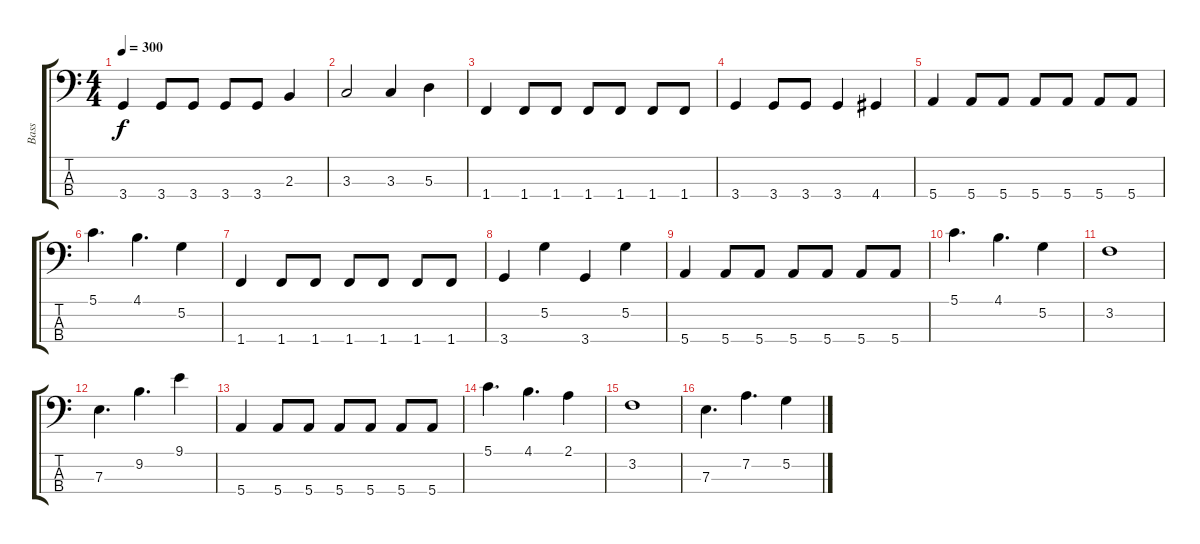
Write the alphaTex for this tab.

\track ("Bass" "Bass") {instrument electricbassfinger}
\staff {score tabs}
\tuning (G2 D2 A1 E1) {hide}
\ts (4 4)
\tempo 300
\clef f4
\ks c
3.4.4{dy f} 3.4.8 3.4.8 3.4.8 3.4.8 2.3.4 |
3.3.2 3.3.4 5.3.4 |
1.4.4 1.4.8 1.4.8 1.4.8 1.4.8 1.4.8 1.4.8 |
3.4.4 3.4.8 3.4.8 3.4.4 4.4.4 |
5.4.4 5.4.8 5.4.8 5.4.8 5.4.8 5.4.8 5.4.8 |
5.1.4{d} 4.1.4{d} 5.2.4 |
1.4.4 1.4.8 1.4.8 1.4.8 1.4.8 1.4.8 1.4.8 |
3.4.4 5.2.4 3.4.4 5.2.4 |
5.4.4 5.4.8 5.4.8 5.4.8 5.4.8 5.4.8 5.4.8 |
5.1.4{d} 4.1.4{d} 5.2.4 |
3.2.1 |
7.3.4{d} 9.2.4{d} 9.1.4 |
5.4.4 5.4.8 5.4.8 5.4.8 5.4.8 5.4.8 5.4.8 |
5.1.4{d} 4.1.4{d} 2.1.4 |
3.2.1 |
7.3.4{d} 7.2.4{d} 5.2.4
